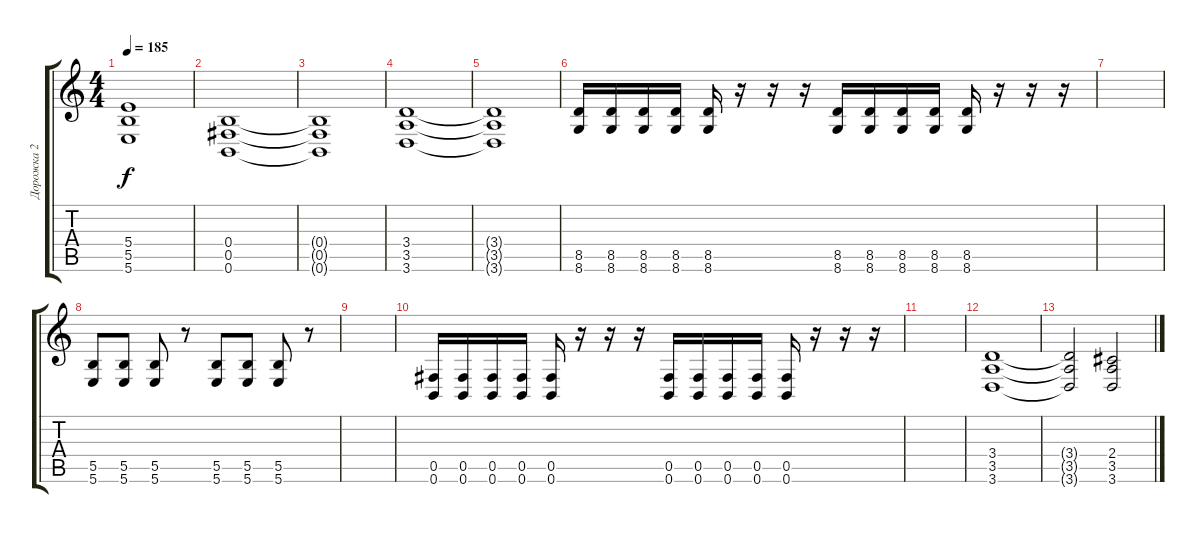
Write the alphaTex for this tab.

\track ("Дорожка 2" "Дорожка 2") {instrument distortionguitar}
\staff {score tabs}
\tuning (Db4 Ab3 E3 B2 Gb2 B1) {hide}
\ts (4 4)
\tempo 185
\clef g2
\ks c
(5.4{t} 5.5{t} 5.6{t}).1{dy f} |
(0.4 0.5 0.6).1 |
(0.4{t} 0.5{t} 0.6{t}).1 |
(3.4 3.5 3.6).1 |
(3.4{t} 3.5{t} 3.6{t}).1 |
(8.5 8.6).16 (8.5 8.6).16 (8.5 8.6).16 (8.5 8.6).16 (8.5 8.6).16 r.16 r.16 r.16 (8.5 8.6).16 (8.5 8.6).16 (8.5 8.6).16 (8.5 8.6).16 (8.5 8.6).16 r.16 r.16 r.16 |
|
(5.5 5.6).8 (5.5 5.6).8 (5.5 5.6).8 r.8 (5.5 5.6).8 (5.5 5.6).8 (5.5 5.6).8 r.8 |
|
(0.5 0.6).16 (0.5 0.6).16 (0.5 0.6).16 (0.5 0.6).16 (0.5 0.6).16 r.16 r.16 r.16 (0.5 0.6).16 (0.5 0.6).16 (0.5 0.6).16 (0.5 0.6).16 (0.5 0.6).16 r.16 r.16 r.16 |
|
(3.4 3.5 3.6).1 |
(3.4{t} 3.5{t} 3.6{t}).2 (2.4 3.5 3.6).2
